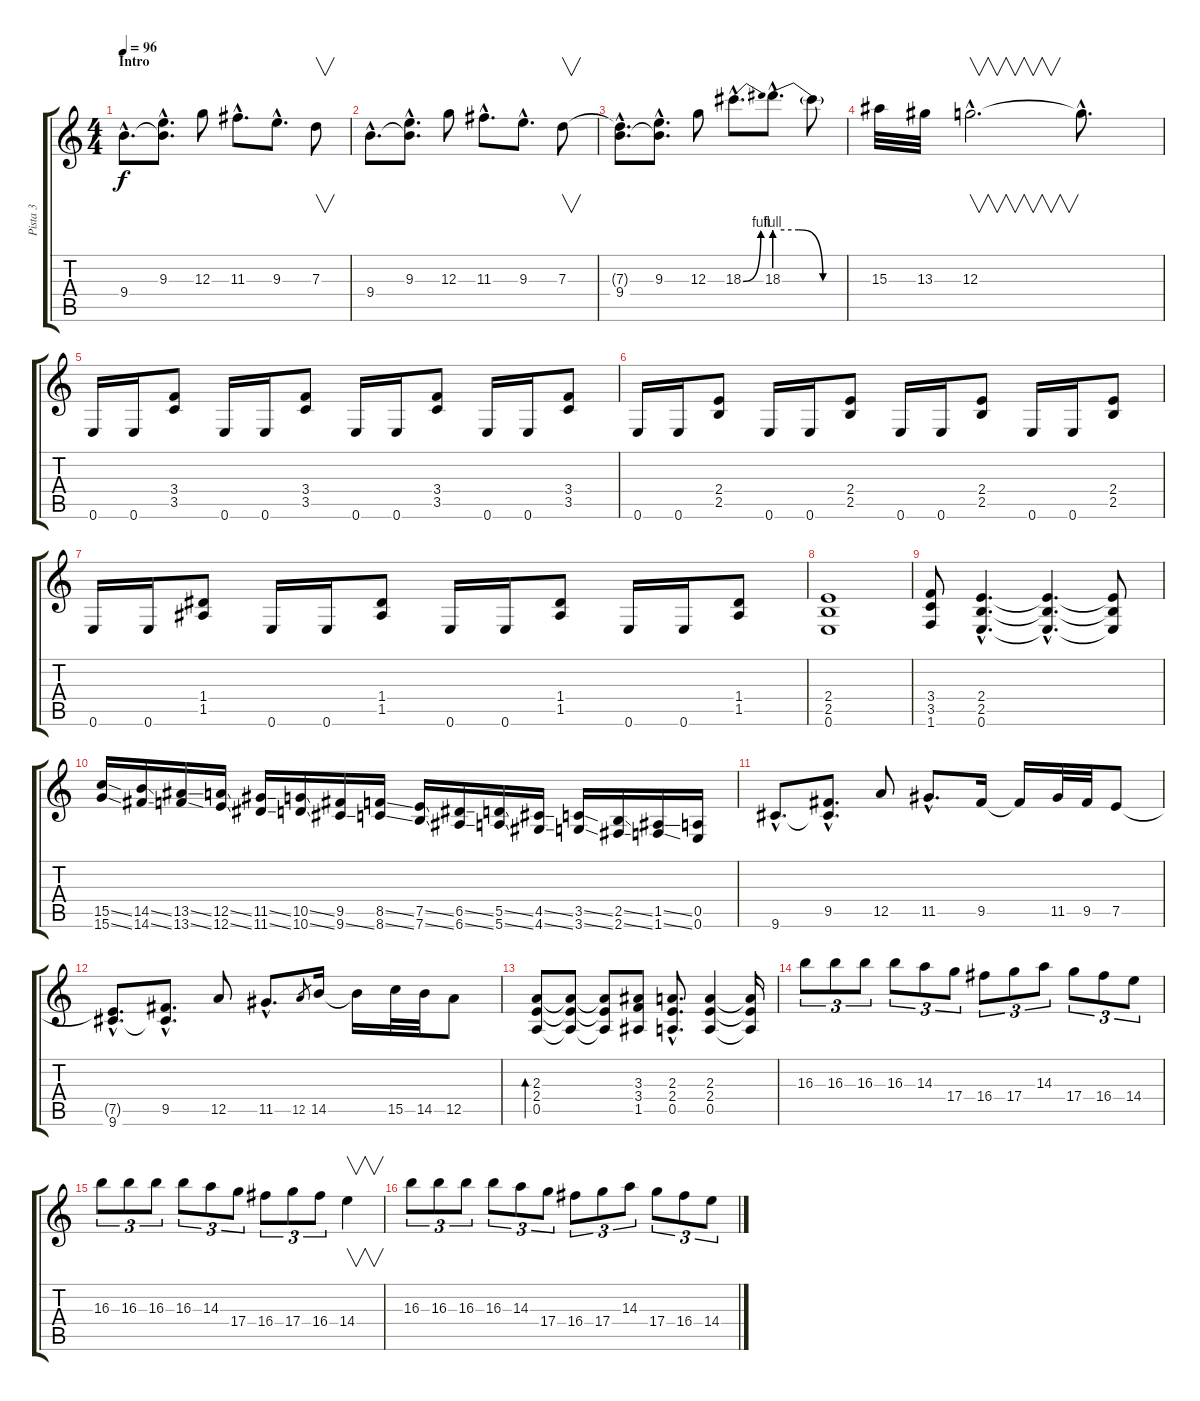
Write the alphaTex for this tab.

\track ("Pista 3" "Pista 3") {instrument overdrivenguitar}
\staff {score tabs}
\tuning (E4 B3 G3 D3 A2 E2) {hide}
\ts (4 4)
\section ("" "Intro")
\tempo 96
\clef g2
\ks c
9.4{hac}.8{d dy f instrument overdrivenguitar} (9.3{hac} 9.4{hac t}).8{d} 12.3.8 11.3{hac}.8{d} 9.3{hac}.8{d} 7.3.8{v} |
9.4{hac}.8{d} (9.3{hac} 9.4{hac t}).8{d} 12.3.8 11.3{hac}.8{d} 9.3{hac}.8{d} 7.3.8{v} |
(7.3{hac t} 9.4{hac}).8{d} (9.3{hac} 9.4{hac t}).8{d} 12.3.8 18.3{be (bend 0 0 60 4) hac}.8{d} 18.3{be (custom 0 4 20 4 40 0 60 0) hac}.8{d} 18.3{t}.8 |
15.3.32 13.3.32 12.3{hac}.2{v d} 12.3{hac t}.8{d} |
0.6.16 0.6.16 (3.4 3.5).8 0.6.16 0.6.16 (3.4 3.5).8 0.6.16 0.6.16 (3.4 3.5).8 0.6.16 0.6.16 (3.4 3.5).8 |
0.6.16 0.6.16 (2.4 2.5).8 0.6.16 0.6.16 (2.4 2.5).8 0.6.16 0.6.16 (2.4 2.5).8 0.6.16 0.6.16 (2.4 2.5).8 |
0.6.16 0.6.16 (1.4 1.5).8 0.6.16 0.6.16 (1.4 1.5).8 0.6.16 0.6.16 (1.4 1.5).8 0.6.16 0.6.16 (1.4 1.5).8 |
(2.4 2.5 0.6).1 |
(3.4 3.5 1.6).8 (2.4{hac} 2.5{hac} 0.6{hac}).4{d} (2.4{hac t} 2.5{hac t} 0.6{hac t}).4{d} (2.4{t} 2.5{t} 0.6{t}).8 |
(15.5{ss} 15.6{ss}).16{instrument guitarfretnoise} (14.5{ss} 14.6{ss}).16 (13.5{ss} 13.6{ss}).16 (12.5{ss} 12.6{ss}).16 (11.5{ss} 11.6{ss}).16 (10.5{ss} 10.6{ss}).16 (9.5 9.6{ss}).16 (8.5{ss} 8.6{ss}).16 (7.5{ss} 7.6{ss}).16 (6.5{ss} 6.6{ss}).16 (5.5{ss} 5.6{ss}).16 (4.5{ss} 4.6{ss}).16 (3.5{ss} 3.6{ss}).16 (2.5{ss} 2.6{ss}).16 (1.5{ss} 1.6{ss}).16 (0.5 0.6).16 |
9.6{hac}.8{d instrument distortionguitar} (9.5{hac} 9.6{hac t}).8{d} 12.5.8 11.5{hac}.8{d} 9.5.16 9.5{t}.16 11.5.32 9.5.32 7.5.8 |
(7.5{hac t} 9.6{hac}).8{d} (9.5{hac} 9.6{hac t}).8{d} 12.5.8 11.5{hac}.8{d} 12.5.8{gr} 14.5.16 14.5{t}.16 15.5.32 14.5.32 12.5.8 |
(2.3 2.4 0.5).8{bd 240} (2.3{t} 2.4{t} 0.5{t}).8 (2.3{t} 2.4{t} 0.5{t}).8 (3.3 3.4 1.5).8 (2.3{hac} 2.4{hac} 0.5{hac}).8{d} (2.3 2.4 0.5).4 (2.3{t} 2.4{t} 0.5{t}).16 |
16.3.8{tu (3 2)} 16.3.8{tu (3 2)} 16.3.8{tu (3 2)} 16.3.8{tu (3 2)} 14.3.8{tu (3 2)} 17.4.8{tu (3 2)} 16.4.8{tu (3 2)} 17.4.8{tu (3 2)} 14.3.8{tu (3 2)} 17.4.8{tu (3 2)} 16.4.8{tu (3 2)} 14.4.8{tu (3 2)} |
16.3.8{tu (3 2)} 16.3.8{tu (3 2)} 16.3.8{tu (3 2)} 16.3.8{tu (3 2)} 14.3.8{tu (3 2)} 17.4.8{tu (3 2)} 16.4.8{tu (3 2)} 17.4.8{tu (3 2)} 16.4.8{tu (3 2)} 14.4.4{v} |
16.3.8{tu (3 2)} 16.3.8{tu (3 2)} 16.3.8{tu (3 2)} 16.3.8{tu (3 2)} 14.3.8{tu (3 2)} 17.4.8{tu (3 2)} 16.4.8{tu (3 2)} 17.4.8{tu (3 2)} 14.3.8{tu (3 2)} 17.4.8{tu (3 2)} 16.4.8{tu (3 2)} 14.4.8{tu (3 2)}
